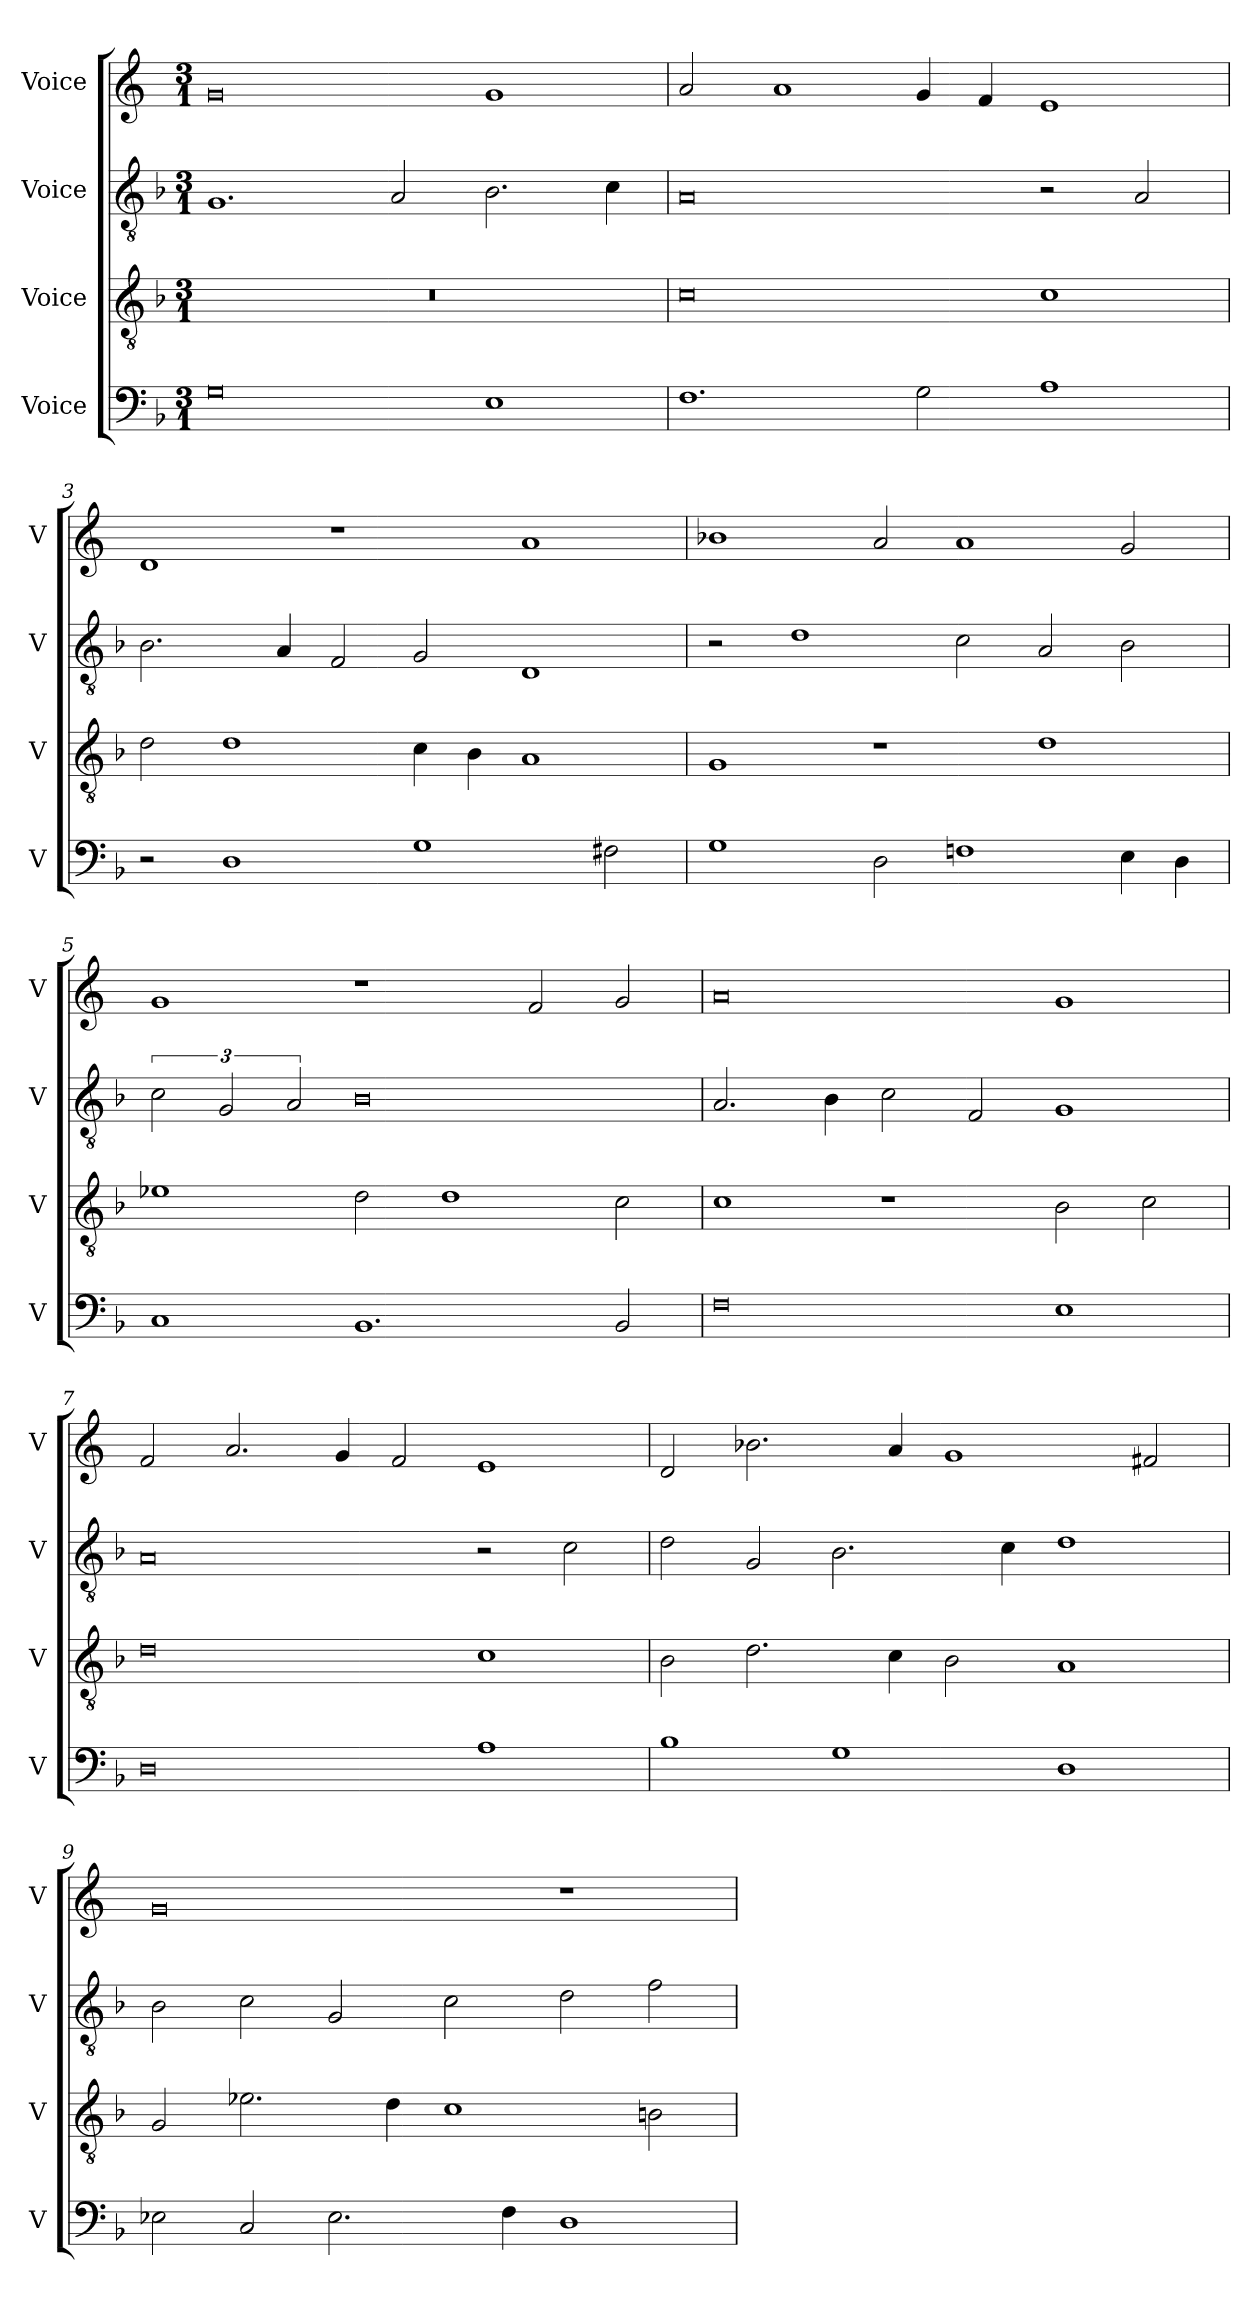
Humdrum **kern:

**kern	**kern	**kern	**kern
*part4	*part3	*part2	*part1
*staff4	*staff3	*staff2	*staff1
*I"Voice	*I"Voice	*I"Voice	*I"Voice
*I'V	*I'V	*I'V	*I'V
*clefF4	*clefGv2	*clefGv2	*clefG2
*k[b-]	*k[b-]	*k[b-]	*k[]
*M3/1	*M3/1	*M3/1	*M3/1
=1	=1	=1	=1
0G	0.r	1.G	0g
.	.	2A/	.
1E	.	2.B-\	1g
.	.	4c\	.
=2	=2	=2	=2
1.F	0c	0A	2a/
.	.	.	1a
2G\	.	.	4g/
.	.	.	4f/
1A	1c	2r	1e
.	.	2A/	.
=3	=3	=3	=3
2r	2d\	2.B-\	1d
1D	1d	.	.
.	.	4A/	.
.	.	2F/	1r
1G	4c\	2G/	.
.	4B-\	.	.
.	1A	1D	1a
2F#X\	.	.	.
=4	=4	=4	=4
1G	1G	2r	1b-X
.	.	1d	.
2D\	1r	.	2a/
1Fn	.	2c\	1a
.	1d	2A/	.
4E\	.	2B-\	2g/
4D\	.	.	.
!!LO:LB:g=z
=5	=5	=5	=5
1C	1e-X	3c\	1g
.	.	3G/	.
.	.	3A/	.
1.BB-	2d\	0B-	1r
.	1d	.	.
.	.	.	2f/
2BB-/	2c\	.	2g/
=6	=6	=6	=6
0F	1c	2.A/	0a
.	.	4B-\	.
.	1r	2c\	.
.	.	2F/	.
1E	2B-\	1G	1g
.	2c\	.	.
=7	=7	=7	=7
0D	0d	0A	2f/
.	.	.	2.a/
.	.	.	4g/
.	.	.	2f/
1A	1c	2r	1e
.	.	2c\	.
=8	=8	=8	=8
1B-	2B-\	2d\	2d/
.	2.d\	2G/	2.b-X\
1G	.	2.B-\	.
.	4c\	.	4a/
.	2B-\	.	1g
.	.	4c\	.
1D	1A	1d	.
.	.	.	2f#X/
!!LO:LB:g=z
=9	=9	=9	=9
2E-X\	2G/	2B-\	0g
2C/	2.e-X\	2c\	.
2.E-\	.	2G/	.
.	4d\	.	.
.	1c	2c\	.
4F\	.	.	.
1D	.	2d\	1r
.	2Bn\	2f\	.
=	=	=	=
*-	*-	*-	*-
